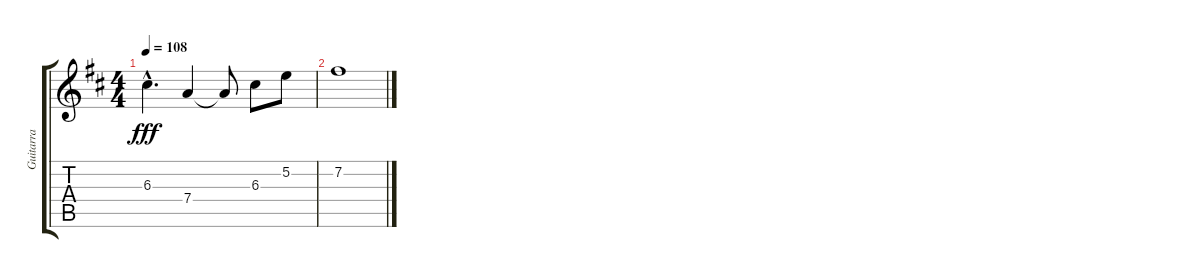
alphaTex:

\track ("Guitarra" "Guitarra") {instrument electricguitarjazz}
\staff {score tabs}
\tuning (E4 B3 G3 D3 A2 E2) {hide}
\ts (4 4)
\tempo 108
\clef g2
\ks bminor
6.3{hac}.4{d dy fff} 7.4.4 7.4{t}.8 6.3.8 5.2.8 |
7.2.1
